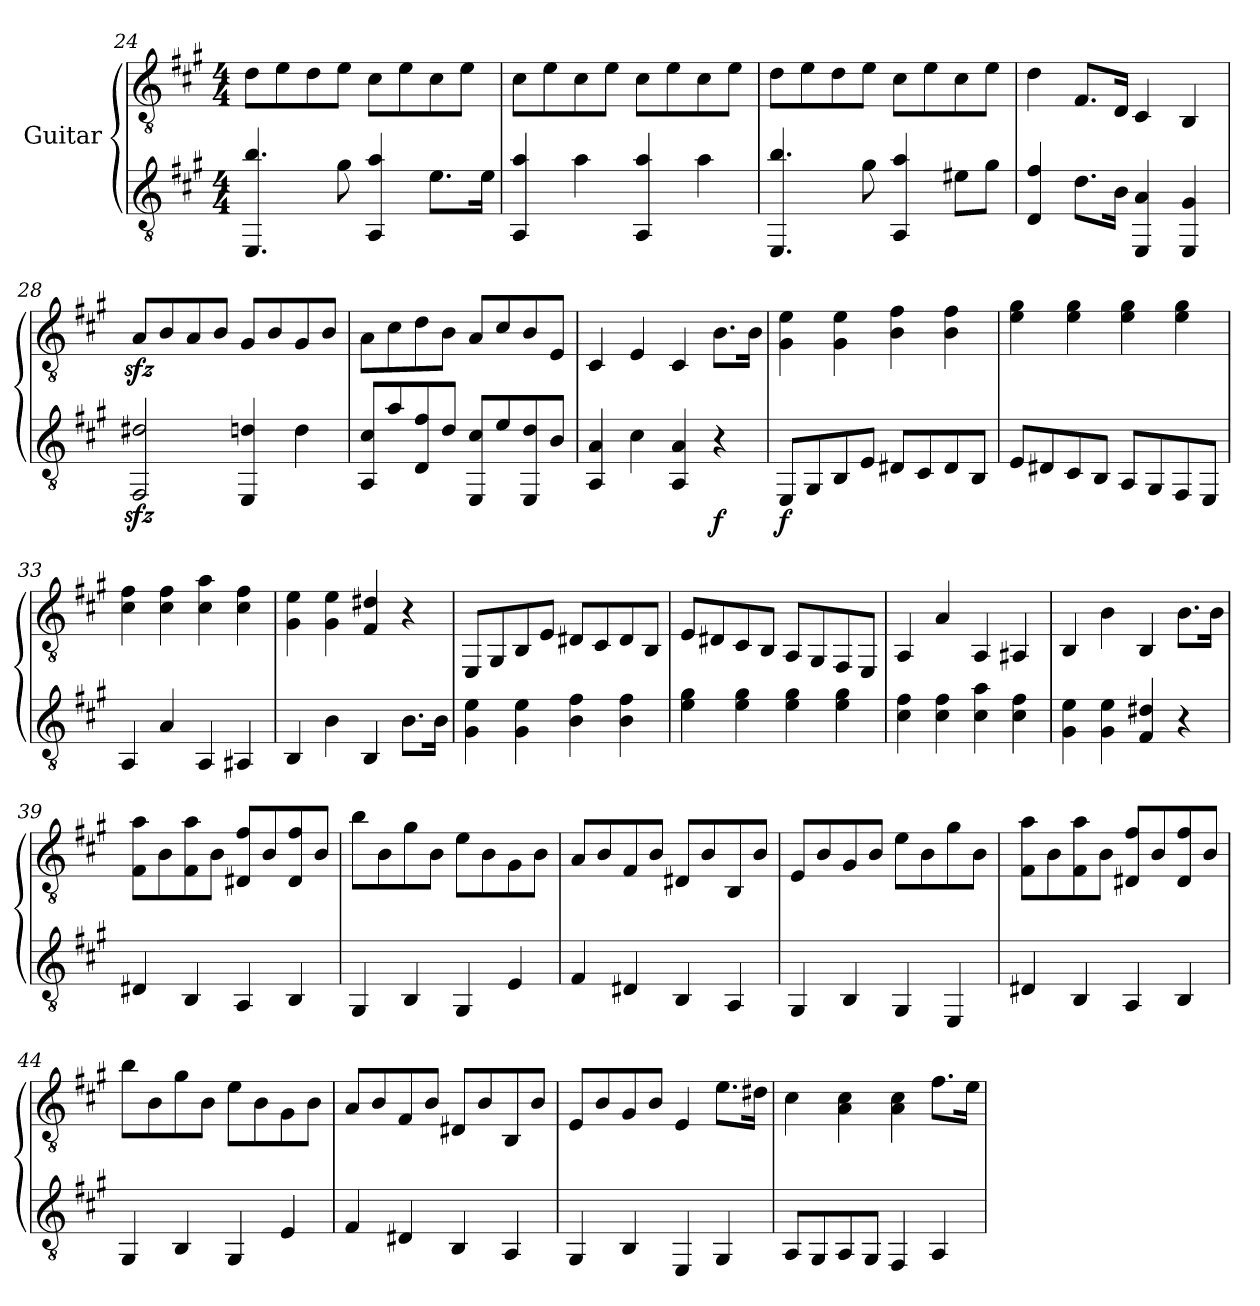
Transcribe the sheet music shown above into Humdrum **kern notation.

**kern	**dynam	**kern
*part2	*part2	*part1
*staff2	*staff2	*staff1
*I"Guitar	*	*I"Guitar
*clefGv2	*	*clefGv2
*k[f#c#g#]	*	*k[f#c#g#]
*M4/4	*	*M4/4
=24	=24	=24
4.EE/ 4.b/	.	8d\L
.	.	8e\
.	.	8d\
8g#\	.	8e\J
4AA/ 4a/	.	8c#\L
.	.	8e\
8.e\L	.	8c#\
.	.	8e\J
16e\Jk	.	.
=25	=25	=25
4AA/ 4a/	.	8c#\L
.	.	8e\
4a\	.	8c#\
.	.	8e\J
4AA/ 4a/	.	8c#\L
.	.	8e\
4a\	.	8c#\
.	.	8e\J
=26	=26	=26
4.EE/ 4.b/	.	8d\L
.	.	8e\
.	.	8d\
8g#\	.	8e\J
4AA/ 4a/	.	8c#\L
.	.	8e\
8e#X\L	.	8c#\
8g#\J	.	8e\J
!!LO:PB:g=z
=27	=27	=27
4D/ 4f#/	.	4d\
8.d\L	.	8.F#/L
16B\Jk	.	16D/Jk
4EE/ 4A/	.	4C#/
4EE/ 4G#/	.	4BB/
=28	=28	=28
2FF#/zz< 2d#X/zz<	.	8Azz</L
.	.	8B/
.	.	8A/
.	.	8B/J
4EE/ 4dn/	.	8G#/L
.	.	8B/
4d\	.	8G#/
.	.	8B/J
=29	=29	=29
8AA/ 8c#/L	.	8A\L
8a/	.	8c#\
8D/ 8f#/	.	8d\
8d/J	.	8B\J
8EE/ 8c#/L	.	8A/L
8e/	.	8c#/
8EE/ 8d/	.	8B/
8B/J	.	8E/J
=30	=30	=30
4AA/ 4A/	.	4C#/
4c#\	.	4E/
4AA/ 4A/	.	4C#/
!	!LO:DY:b	!
4r	f	8.B\L
.	.	16B\Jk
!!LO:LB:g=z
=31	=31	=31
!	!LO:DY:b	!
8EE/L	f	4G#\ 4e\
8GG#/	.	.
8BB/	.	4G#\ 4e\
8E/J	.	.
8D#X/L	.	4B\ 4f#\
8C#/	.	.
8D#/	.	4B\ 4f#\
8BB/J	.	.
=32	=32	=32
8E/L	.	4e\ 4g#\
8D#X/	.	.
8C#/	.	4e\ 4g#\
8BB/J	.	.
8AA/L	.	4e\ 4g#\
8GG#/	.	.
8FF#/	.	4e\ 4g#\
8EE/J	.	.
=33	=33	=33
4AA/	.	4c#\ 4f#\
4A/	.	4c#\ 4f#\
4AA/	.	4c#\ 4a\
4AA#X/	.	4c#\ 4f#\
=34	=34	=34
4BB/	.	4G#\ 4e\
4B\	.	4G#\ 4e\
4BB/	.	4F#/ 4d#X/
8.B\L	.	4r
16B\Jk	.	.
!!LO:LB:g=z
=35	=35	=35
4G#\ 4e\	.	8EE/L
.	.	8GG#/
4G#\ 4e\	.	8BB/
.	.	8E/J
4B\ 4f#\	.	8D#X/L
.	.	8C#/
4B\ 4f#\	.	8D#/
.	.	8BB/J
=36	=36	=36
4e\ 4g#\	.	8E/L
.	.	8D#X/
4e\ 4g#\	.	8C#/
.	.	8BB/J
4e\ 4g#\	.	8AA/L
.	.	8GG#/
4e\ 4g#\	.	8FF#/
.	.	8EE/J
=37	=37	=37
4c#\ 4f#\	.	4AA/
4c#\ 4f#\	.	4A/
4c#\ 4a\	.	4AA/
4c#\ 4f#\	.	4AA#X/
=38	=38	=38
4G#\ 4e\	.	4BB/
4G#\ 4e\	.	4B\
4F#/ 4d#X/	.	4BB/
4r	.	8.B\L
.	.	16B\Jk
!!LO:LB:g=z
=39	=39	=39
4D#X/	.	8F#\ 8a\L
.	.	8B\
4BB/	.	8F#\ 8a\
.	.	8B\J
4AA/	.	8D#X/ 8f#/L
.	.	8B/
4BB/	.	8D#/ 8f#/
.	.	8B/J
=40	=40	=40
4GG#/	.	8b\L
.	.	8B\
4BB/	.	8g#\
.	.	8B\J
4GG#/	.	8e\L
.	.	8B\
4E/	.	8G#\
.	.	8B\J
=41	=41	=41
4F#/	.	8A/L
.	.	8B/
4D#X/	.	8F#/
.	.	8B/J
4BB/	.	8D#X/L
.	.	8B/
4AA/	.	8BB/
.	.	8B/J
=42	=42	=42
4GG#/	.	8E/L
.	.	8B/
4BB/	.	8G#/
.	.	8B/J
4GG#/	.	8e\L
.	.	8B\
4EE/	.	8g#\
.	.	8B\J
!!LO:LB:g=z
=43	=43	=43
4D#X/	.	8F#\ 8a\L
.	.	8B\
4BB/	.	8F#\ 8a\
.	.	8B\J
4AA/	.	8D#X/ 8f#/L
.	.	8B/
4BB/	.	8D#/ 8f#/
.	.	8B/J
=44	=44	=44
4GG#/	.	8b\L
.	.	8B\
4BB/	.	8g#\
.	.	8B\J
4GG#/	.	8e\L
.	.	8B\
4E/	.	8G#\
.	.	8B\J
=45	=45	=45
4F#/	.	8A/L
.	.	8B/
4D#X/	.	8F#/
.	.	8B/J
4BB/	.	8D#X/L
.	.	8B/
4AA/	.	8BB/
.	.	8B/J
=46	=46	=46
4GG#/	.	8E/L
.	.	8B/
4BB/	.	8G#/
.	.	8B/J
4EE/	.	4E/
4GG#/	.	8.e\L
.	.	16d#X\Jk
!!LO:LB:g=z
=47	=47	=47
8AA/L	.	4c#\
8GG#/	.	.
8AA/	.	4A\ 4c#\
8GG#/J	.	.
4FF#/	.	4A\ 4c#\
4AA/	.	8.f#\L
.	.	16e\Jk
=	=	=
*-	*-	*-
